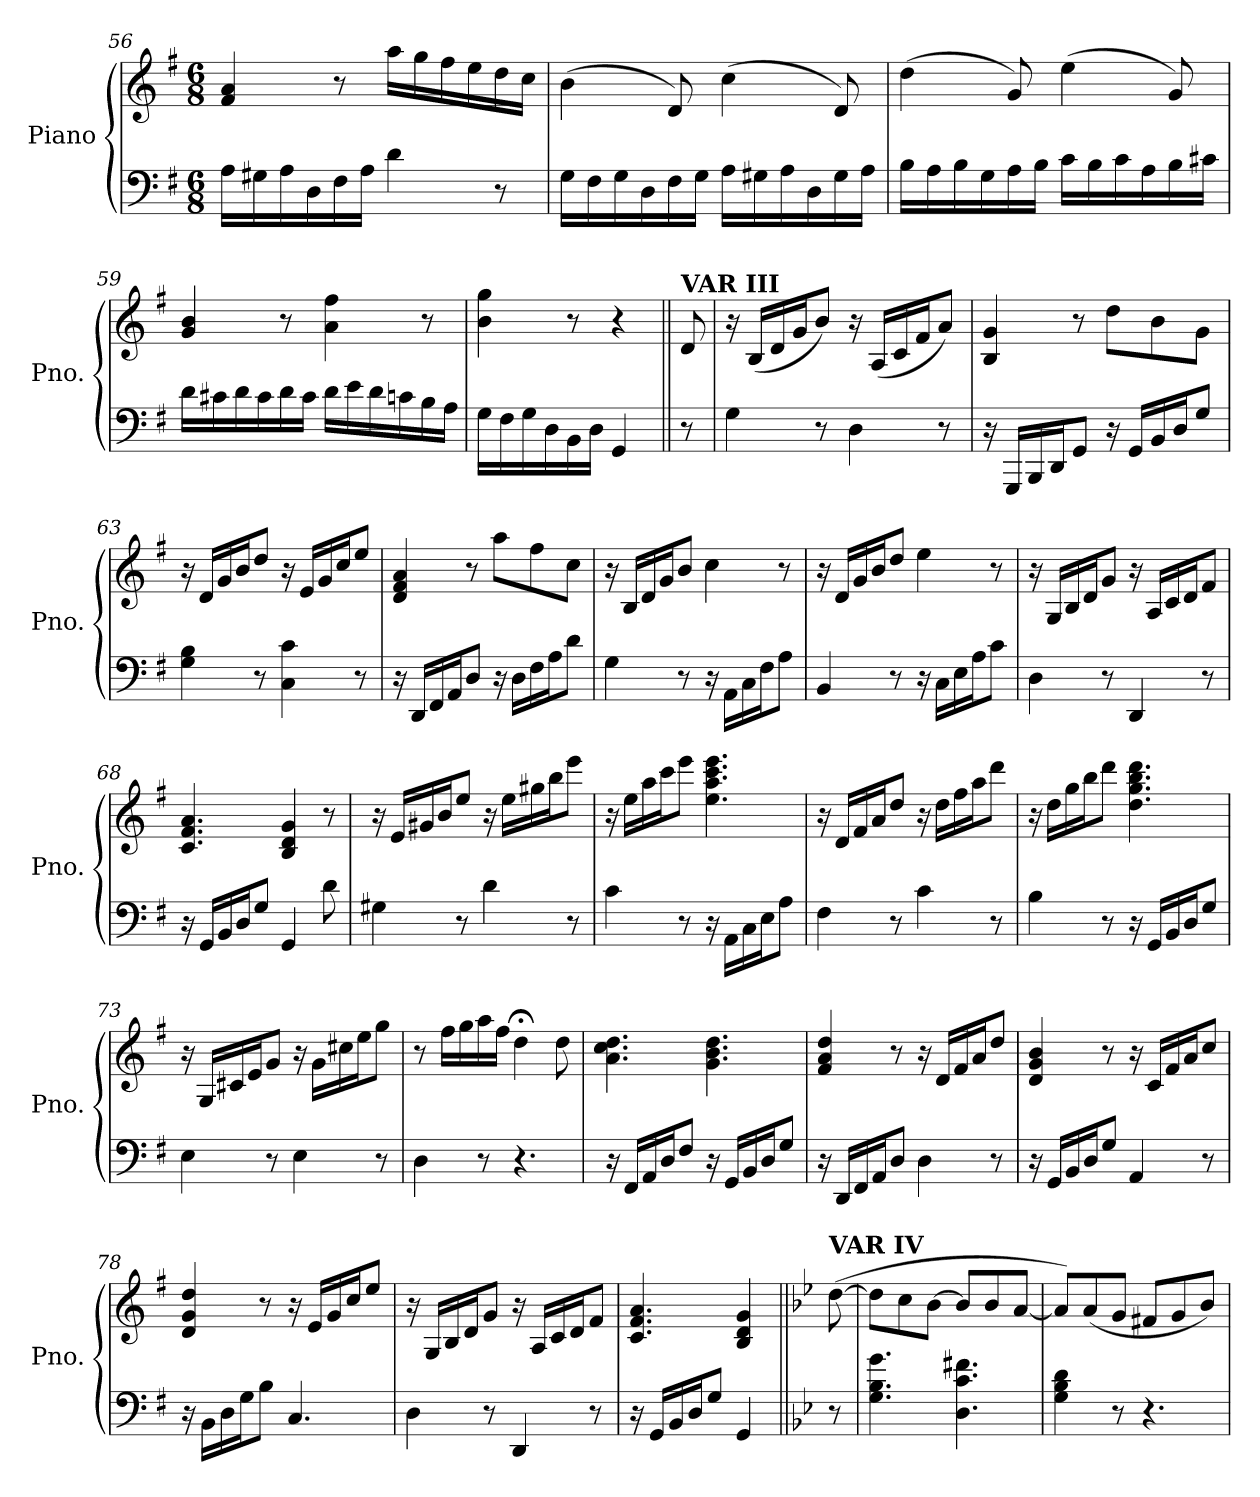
**kern	**kern
*part1	*part1
*staff2	*staff1
*I"Piano	*
*I'Pno.	*
*clefF4	*clefG2
*k[f#]	*k[f#]
*M6/8	*M6/8
=56	=56
16A\LL	4f#/ 4a/
16G#X\	.
16A\	.
16D\	.
16F#\	8r
16A\JJ	.
4d\	16aa\LL
.	16gg\
.	16ff#\
.	16ee\
8r	16dd\
.	16cc\JJ
!!LO:LB:g=z
=57	=57
16G\LL	(>4b\
16F#\	.
16G\	.
16D\	.
16F#\	8d/)
16G\JJ	.
16A\LL	(>4cc\
16G#X\	.
16A\	.
16D\	.
16G#\	8d/)
16A\JJ	.
=58	=58
16B\LL	(>4dd\
16A\	.
16B\	.
16G\	.
16A\	8g/)
16B\JJ	.
16c\LL	(>4ee\
16B\	.
16c\	.
16A\	.
16B\	8g/)
16c#X\JJ	.
=59	=59
16d\LL	4g/ 4b/
16c#X\	.
16d\	.
16c#\	.
16d\	8r
16c#\JJ	.
16d\LL	4a\ 4ff#\
16e\	.
16d\	.
16cn\	.
16B\	8r
16A\JJ	.
!!LO:LB:g=z
=60	=60
16G\LL	4b\ 4gg\
16F#\	.
16G\	.
16D\	.
16BB\	8r
16D\JJ	.
4GG/	4r
=60X3||	=60X3||
!	!LO:TX:a:B:t=VAR III
8r	8d/
=61	=61
4G\	16r
.	(<16B/LL
.	16d/
.	16g/J
8r	8b/J)
4D\	16r
.	(<16A/LL
.	16c/
.	16f#/J
8r	8a/J)
=62	=62
16r	4B/ 4g/
16GGG/LL	.
16BBB/	.
16DD/J	.
8GG/J	8r
16r	8dd\L
16GG/LL	.
16BB/	8b\
16D/J	.
8G/J	8g\J
=63	=63
4G\ 4B\	16r
.	16d/LL
.	16g/
.	16b/J
8r	8dd/J
4C\ 4c\	16r
.	16e/LL
.	16g/
.	16cc/J
8r	8ee/J
!!LO:PB:g=z
=64	=64
16r	4d/ 4f#/ 4a/
16DD/LL	.
16FF#/	.
16AA/J	.
8D/J	8r
16r	8aa\L
16D\LL	.
16F#\	8ff#\
16A\J	.
8d\J	8cc\J
=65	=65
4G\	16r
.	16B/LL
.	16d/
.	16g/J
8r	8b/J
16r	4cc\
16AA\LL	.
16C\	.
16F#\J	.
8A\J	8r
=66	=66
4BB/	16r
.	16d/LL
.	16g/
.	16b/J
8r	8dd/J
16r	4ee\
16C\LL	.
16E\	.
16A\J	.
8c\J	8r
=67	=67
4D\	16r
.	16G/LL
.	16B/
.	16d/J
8r	8g/J
4DD/	16r
.	16A/LL
.	16c/
.	16d/J
8r	8f#/J
!!LO:LB:g=z
=68	=68
16r	4.c/ 4.f#/ 4.a/
16GG/LL	.
16BB/	.
16D/J	.
8G/J	.
4GG/	4B/ 4d/ 4g/
8d\	8r
=69	=69
4G#X\	16r
.	16e/LL
.	16g#X/
.	16b/J
8r	8ee/J
4d\	16r
.	16ee\LL
.	16gg#X\
.	16bb\J
8r	8eee\J
=70	=70
4c\	16r
.	16ee\LL
.	16aa\
.	16ccc\J
8r	8eee\J
16r	4.ee\ 4.aa\ 4.ccc\ 4.eee\
16AA\LL	.
16C\	.
16E\J	.
8A\J	.
=71	=71
4F#\	16r
.	16d/LL
.	16f#/
.	16a/J
8r	8dd/J
4c\	16r
.	16dd\LL
.	16ff#\
.	16aa\J
8r	8ddd\J
!!LO:LB:g=z
=72	=72
4B\	16r
.	16dd\LL
.	16gg\
.	16bb\J
8r	8ddd\J
16r	4.dd\ 4.gg\ 4.bb\ 4.ddd\
16GG/LL	.
16BB/	.
16D/J	.
8G/J	.
=73	=73
4E\	16r
.	16G/LL
.	16c#X/
.	16e/J
8r	8g/J
4E\	16r
.	16g\LL
.	16cc#X\
.	16ee\J
8r	8gg\J
=74	=74
4D\	8r
.	16ff#\LL
.	16gg\
8r	16aa\
.	16ff#\JJ
4.r	4dd;<\
.	8dd\
=75	=75
16r	4.a\ 4.cc\ 4.dd\
16FF#/LL	.
16AA/	.
16D/J	.
8F#/J	.
16r	4.g\ 4.b\ 4.dd\
16GG/LL	.
16BB/	.
16D/J	.
8G/J	.
!!LO:LB:g=z
=76	=76
16r	4f#/ 4a/ 4dd/
16DD/LL	.
16FF#/	.
16AA/J	.
8D/J	8r
4D\	16r
.	16d/LL
.	16f#/
.	16a/J
8r	8dd/J
=77	=77
16r	4d/ 4g/ 4b/
16GG/LL	.
16BB/	.
16D/J	.
8G/J	8r
4AA/	16r
.	16c/LL
.	16f#/
.	16a/J
8r	8cc/J
=78	=78
16r	4d/ 4g/ 4dd/
16BB\LL	.
16D\	.
16G\J	.
8B\J	8r
4.C/	16r
.	16e/LL
.	16g/
.	16cc/J
.	8ee/J
=79	=79
4D\	16r
.	16G/LL
.	16B/
.	16d/J
8r	8g/J
4DD/	16r
.	16A/LL
.	16c/
.	16d/J
8r	8f#/J
!!LO:LB:g=z
=80	=80
16r	4.c/ 4.f#/ 4.a/
16GG/LL	.
16BB/	.
16D/J	.
8G/J	.
4GG/	4B/ 4d/ 4g/
=80X4||	=80X4||
*k[b-e-]	*k[b-e-]
!	!LO:TX:a:B:t=VAR IV
8r	(>[8dd\
=81	=81
4.G\ 4.B-\ 4.g\	8dd\L]
.	8cc\
.	[8b-\J
4.D\ 4.c\ 4.f#X\	8b-/L]
.	8b-/
.	[8a/J
=82	=82
4G\ 4B-\ 4d\	8a/L])
.	(<8a/
8r	8g/J
4.r	8f#X/L
.	8g/
.	8b-/J)
=	=
*-	*-
